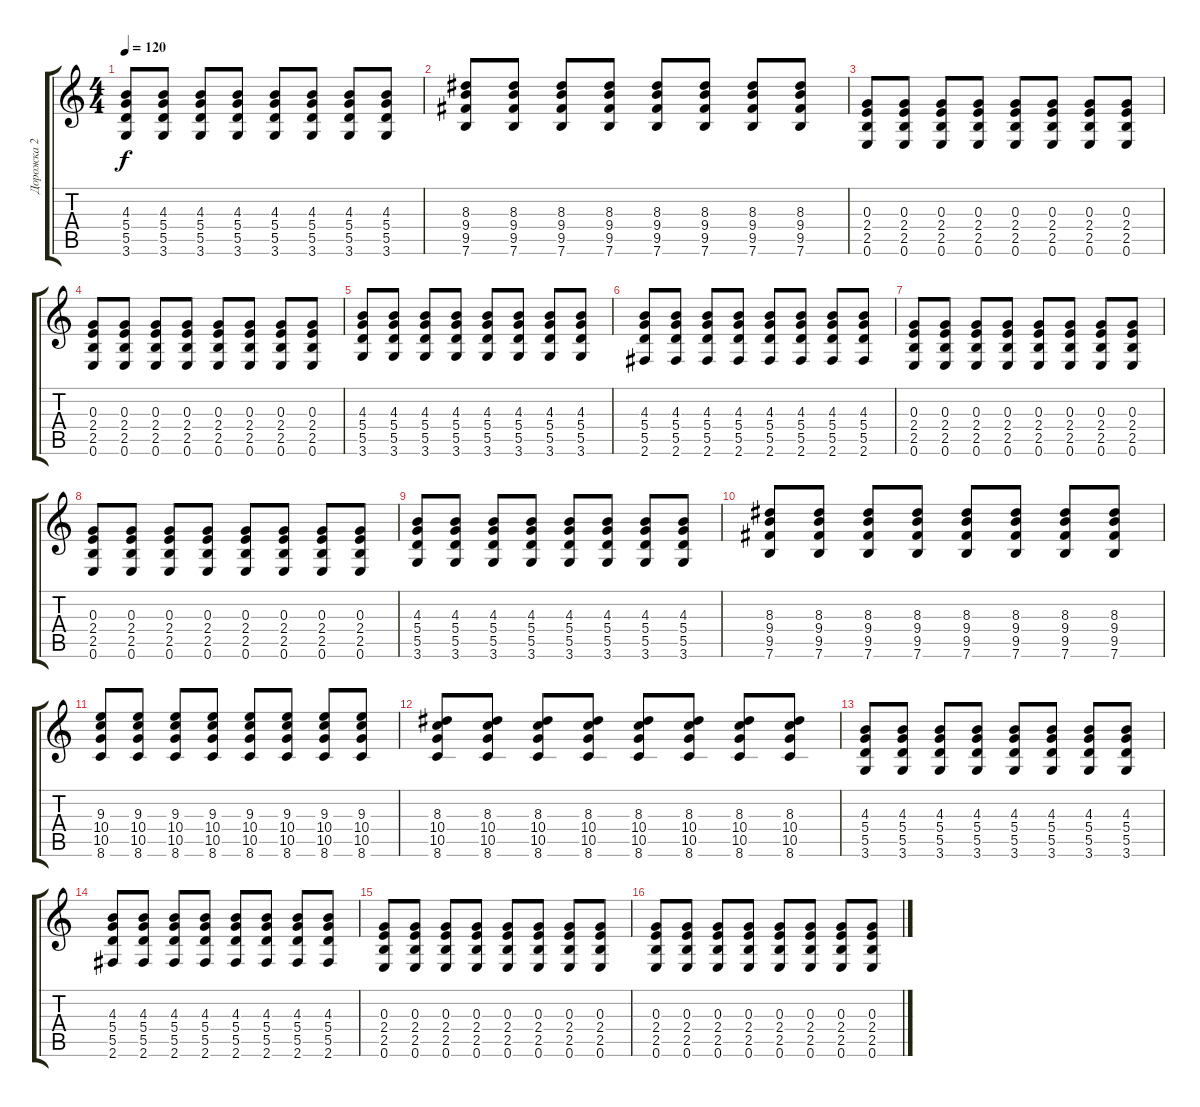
\track ("Дорожка 2" "Дорожка 2") {instrument distortionguitar}
\staff {score tabs}
\tuning (E4 B3 G3 D3 A2 E2) {hide}
\ts (4 4)
\tempo 120
\clef g2
\ks c
(4.3 5.4 5.5 3.6).8{dy f} (4.3 5.4 5.5 3.6).8 (4.3 5.4 5.5 3.6).8 (4.3 5.4 5.5 3.6).8 (4.3 5.4 5.5 3.6).8 (4.3 5.4 5.5 3.6).8 (4.3 5.4 5.5 3.6).8 (4.3 5.4 5.5 3.6).8 |
(8.3 9.4 9.5 7.6).8 (8.3 9.4 9.5 7.6).8 (8.3 9.4 9.5 7.6).8 (8.3 9.4 9.5 7.6).8 (8.3 9.4 9.5 7.6).8 (8.3 9.4 9.5 7.6).8 (8.3 9.4 9.5 7.6).8 (8.3 9.4 9.5 7.6).8 |
(0.3 2.4 2.5 0.6).8 (0.3 2.4 2.5 0.6).8 (0.3 2.4 2.5 0.6).8 (0.3 2.4 2.5 0.6).8 (0.3 2.4 2.5 0.6).8 (0.3 2.4 2.5 0.6).8 (0.3 2.4 2.5 0.6).8 (0.3 2.4 2.5 0.6).8 |
(0.3 2.4 2.5 0.6).8 (0.3 2.4 2.5 0.6).8 (0.3 2.4 2.5 0.6).8 (0.3 2.4 2.5 0.6).8 (0.3 2.4 2.5 0.6).8 (0.3 2.4 2.5 0.6).8 (0.3 2.4 2.5 0.6).8 (0.3 2.4 2.5 0.6).8 |
(4.3 5.4 5.5 3.6).8 (4.3 5.4 5.5 3.6).8 (4.3 5.4 5.5 3.6).8 (4.3 5.4 5.5 3.6).8 (4.3 5.4 5.5 3.6).8 (4.3 5.4 5.5 3.6).8 (4.3 5.4 5.5 3.6).8 (4.3 5.4 5.5 3.6).8 |
(4.3 5.4 5.5 2.6).8 (4.3 5.4 5.5 2.6).8 (4.3 5.4 5.5 2.6).8 (4.3 5.4 5.5 2.6).8 (4.3 5.4 5.5 2.6).8 (4.3 5.4 5.5 2.6).8 (4.3 5.4 5.5 2.6).8 (4.3 5.4 5.5 2.6).8 |
(0.3 2.4 2.5 0.6).8 (0.3 2.4 2.5 0.6).8 (0.3 2.4 2.5 0.6).8 (0.3 2.4 2.5 0.6).8 (0.3 2.4 2.5 0.6).8 (0.3 2.4 2.5 0.6).8 (0.3 2.4 2.5 0.6).8 (0.3 2.4 2.5 0.6).8 |
(0.3 2.4 2.5 0.6).8 (0.3 2.4 2.5 0.6).8 (0.3 2.4 2.5 0.6).8 (0.3 2.4 2.5 0.6).8 (0.3 2.4 2.5 0.6).8 (0.3 2.4 2.5 0.6).8 (0.3 2.4 2.5 0.6).8 (0.3 2.4 2.5 0.6).8 |
(4.3 5.4 5.5 3.6).8 (4.3 5.4 5.5 3.6).8 (4.3 5.4 5.5 3.6).8 (4.3 5.4 5.5 3.6).8 (4.3 5.4 5.5 3.6).8 (4.3 5.4 5.5 3.6).8 (4.3 5.4 5.5 3.6).8 (4.3 5.4 5.5 3.6).8 |
(8.3 9.4 9.5 7.6).8 (8.3 9.4 9.5 7.6).8 (8.3 9.4 9.5 7.6).8 (8.3 9.4 9.5 7.6).8 (8.3 9.4 9.5 7.6).8 (8.3 9.4 9.5 7.6).8 (8.3 9.4 9.5 7.6).8 (8.3 9.4 9.5 7.6).8 |
(9.3 10.4 10.5 8.6).8 (9.3 10.4 10.5 8.6).8 (9.3 10.4 10.5 8.6).8 (9.3 10.4 10.5 8.6).8 (9.3 10.4 10.5 8.6).8 (9.3 10.4 10.5 8.6).8 (9.3 10.4 10.5 8.6).8 (9.3 10.4 10.5 8.6).8 |
(8.3 10.4 10.5 8.6).8 (8.3 10.4 10.5 8.6).8 (8.3 10.4 10.5 8.6).8 (8.3 10.4 10.5 8.6).8 (8.3 10.4 10.5 8.6).8 (8.3 10.4 10.5 8.6).8 (8.3 10.4 10.5 8.6).8 (8.3 10.4 10.5 8.6).8 |
(4.3 5.4 5.5 3.6).8 (4.3 5.4 5.5 3.6).8 (4.3 5.4 5.5 3.6).8 (4.3 5.4 5.5 3.6).8 (4.3 5.4 5.5 3.6).8 (4.3 5.4 5.5 3.6).8 (4.3 5.4 5.5 3.6).8 (4.3 5.4 5.5 3.6).8 |
(4.3 5.4 5.5 2.6).8 (4.3 5.4 5.5 2.6).8 (4.3 5.4 5.5 2.6).8 (4.3 5.4 5.5 2.6).8 (4.3 5.4 5.5 2.6).8 (4.3 5.4 5.5 2.6).8 (4.3 5.4 5.5 2.6).8 (4.3 5.4 5.5 2.6).8 |
(0.3 2.4 2.5 0.6).8 (0.3 2.4 2.5 0.6).8 (0.3 2.4 2.5 0.6).8 (0.3 2.4 2.5 0.6).8 (0.3 2.4 2.5 0.6).8 (0.3 2.4 2.5 0.6).8 (0.3 2.4 2.5 0.6).8 (0.3 2.4 2.5 0.6).8 |
(0.3 2.4 2.5 0.6).8 (0.3 2.4 2.5 0.6).8 (0.3 2.4 2.5 0.6).8 (0.3 2.4 2.5 0.6).8 (0.3 2.4 2.5 0.6).8 (0.3 2.4 2.5 0.6).8 (0.3 2.4 2.5 0.6).8 (0.3 2.4 2.5 0.6).8
